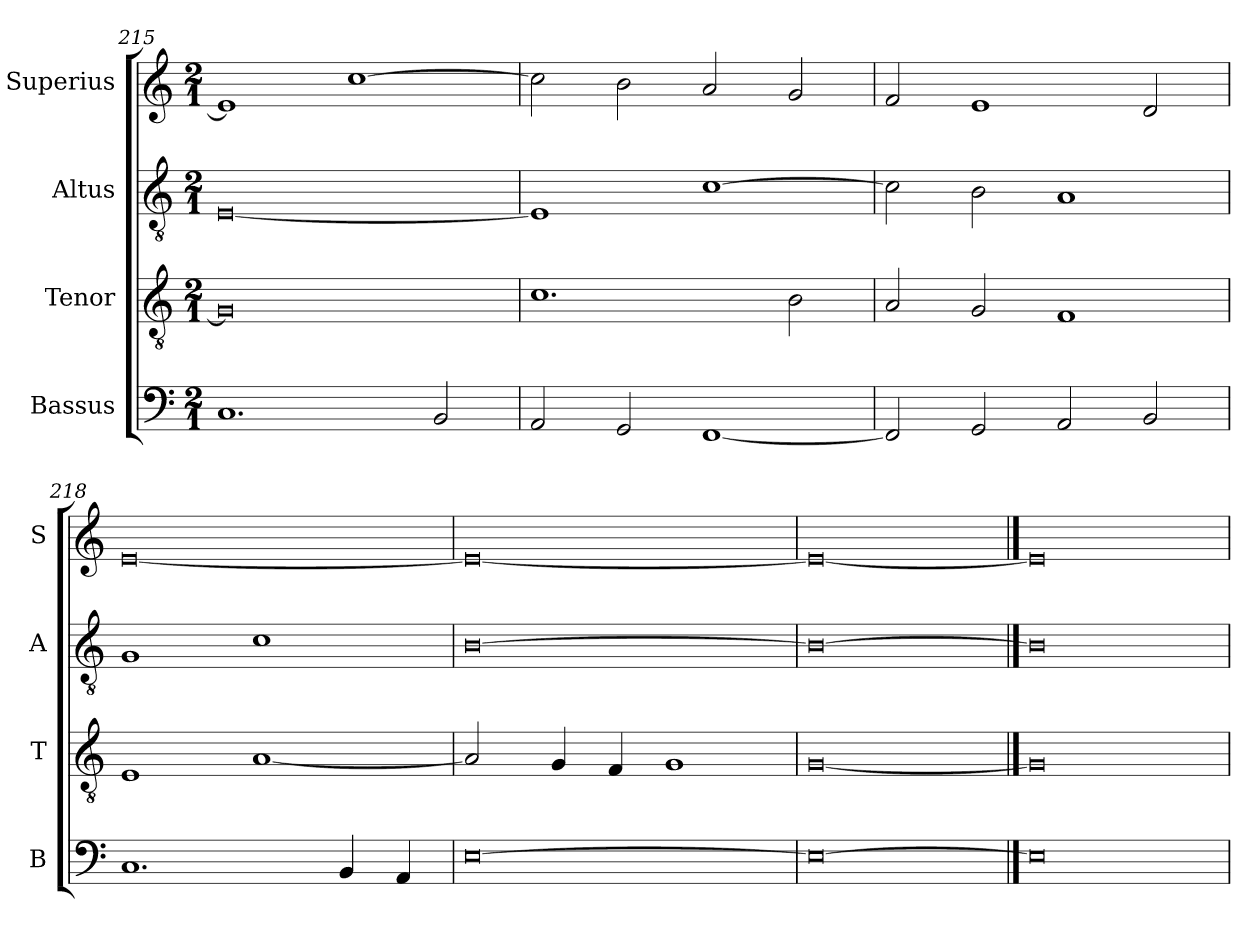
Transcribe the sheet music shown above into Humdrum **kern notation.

**kern	**kern	**kern	**kern
*part4	*part3	*part2	*part1
*staff4	*staff3	*staff2	*staff1
*I"Bassus	*I"Tenor	*I"Altus	*I"Superius
*I'B	*I'T	*I'A	*I'S
*clefF4	*clefGv2	*clefGv2	*clefG2
*k[]	*k[]	*k[]	*k[]
*C:	*C:	*C:	*C:
*M2/1	*M2/1	*M2/1	*M2/1
=215	=215	=215	=215
1.C	0G]	[0E	1e]
.	.	.	[1cc
2BB	.	.	.
=216	=216	=216	=216
2AA	1.c	1E]	2cc]
2GG	.	.	2b
[1FF	.	[1c	2a
.	2B	.	2g
=217	=217	=217	=217
2FF]	2A	2c]	2f
2GG	2G	2B	1e
2AA	1F	1A	.
2BB	.	.	2d
=218	=218	=218	=218
1.C	1E	1G	[0e
.	[1A	1c	.
4BB	.	.	.
4AA	.	.	.
=219	=219	=219	=219
[0E	2A]	[0B	0e_
.	4G	.	.
.	4F	.	.
.	1G	.	.
=220	=220	=220	=220
0E_	[0G	0B_	0e_
==221	==221	==221	==221
0E]	0G]	0B]	0e]
=	=	=	=
*-	*-	*-	*-
